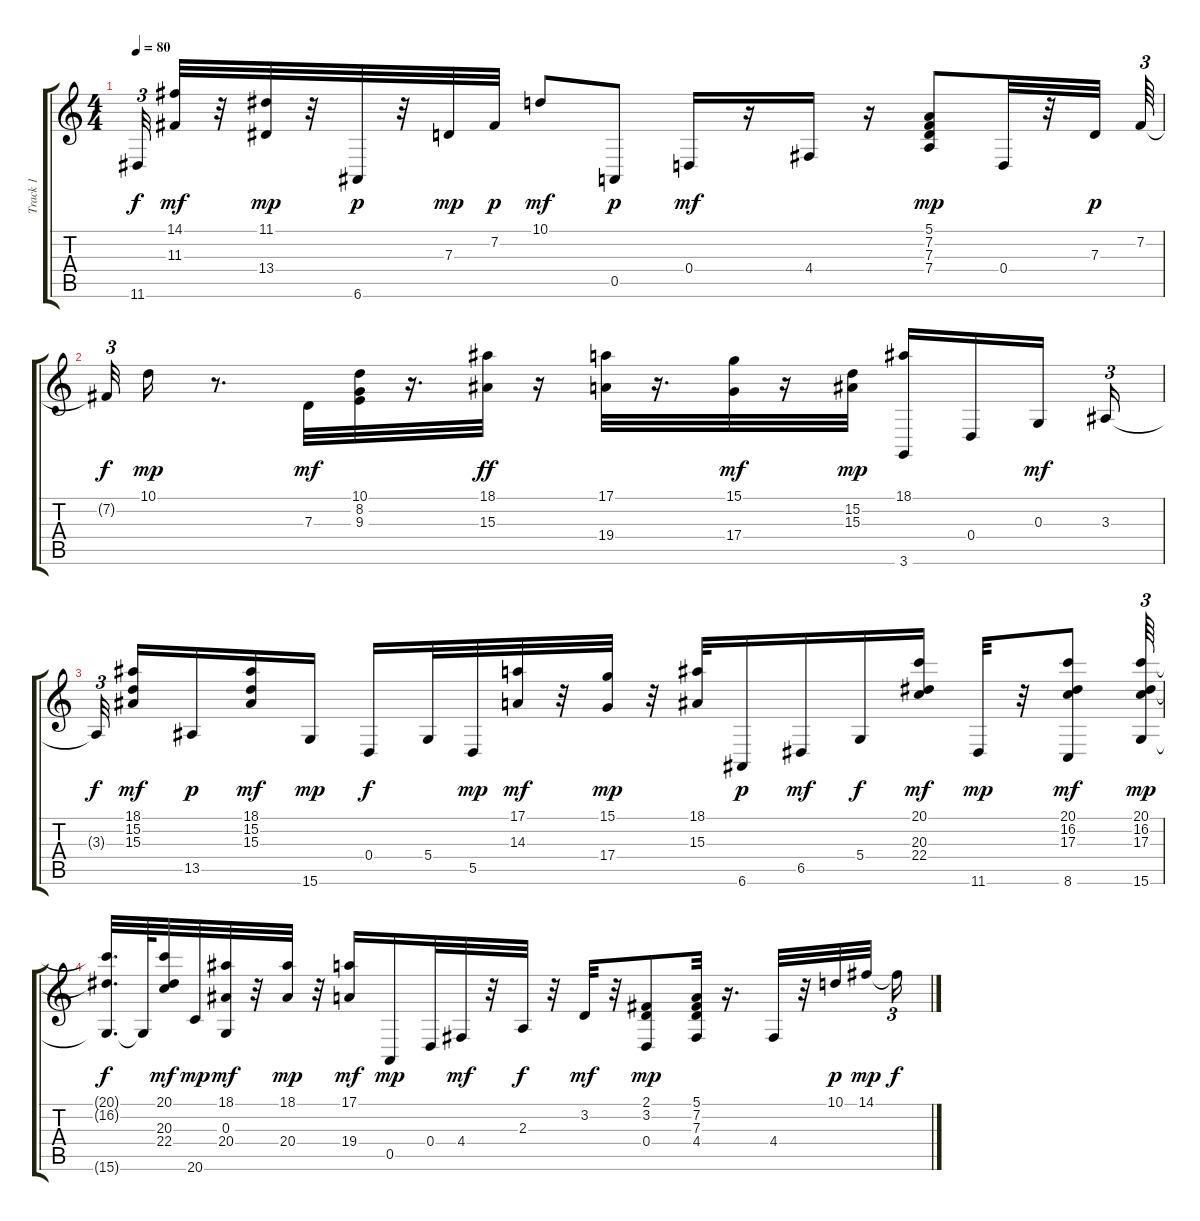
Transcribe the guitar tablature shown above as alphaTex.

\track ("Track 1" "Track 1") {instrument acousticgrandpiano}
\staff {score tabs}
\tuning (E4 B3 G3 D3 A2 E2) {hide}
\ts (4 4)
\tempo 80
\clef g2
\ks c
11.6{t}.32{tu (3 2) dy f} (14.1 11.3).32{dy mf} r.32 (11.1 13.4).32{dy mp} r.32 6.6.32{dy p} r.32 7.3.32{dy mp} 7.2.32{dy p} 10.1.8{dy mf} 0.5.8{dy p} 0.4.16{dy mf} r.16 4.4.16 r.16 (5.1 7.2 7.3 7.4).8{dy mp} 0.4.32 r.32 7.3.32{dy p} 7.2.64{tu (3 2)} |
7.2{t}.32{tu (3 2) dy f} 10.1.16{dy mp} r.8{d} 7.3.32{dy mf} (10.1 8.2 9.3).32 r.16{d} (18.1 15.3).32{dy ff} r.16 (17.1 19.4).32 r.16{d} (15.1 17.4).32{dy mf} r.16 (15.2 15.3).32{dy mp} (18.1 3.6).16 0.4.16 0.3.16{dy mf beam splitsecondary} 3.3.16{tu (3 2)} |
3.3{t}.32{tu (3 2) dy f beam splitsecondary} (18.1 15.2 15.3).16{dy mf} 13.5.16{dy p} (18.1 15.2 15.3).16{dy mf} 15.6.16{dy mp} 0.4.16{dy f} 5.4.32 5.5.32{dy mp} (17.1 14.3).32{dy mf} r.32 (15.1 17.4).32{dy mp} r.32 (18.1 15.3).32 6.6.16{dy p} 6.5.16{dy mf} 5.4.16{dy f} (20.1 20.3 22.4).16{dy mf} 11.6.32{dy mp} r.32 (20.1 16.2 17.3 8.6).8{dy mf} (20.1 16.2 17.3 15.6).64{tu (3 2) dy mp} |
(20.1{t} 16.2{t} 15.6{t}).32{d dy f} 15.6{t}.64 (20.1 20.3 22.4).32{dy mf} 20.6.32{dy mp} (18.1 0.3 20.4).32{dy mf} r.32 (18.1 20.4).32{dy mp} r.32 (17.1 19.4).16{dy mf} 0.5.16{dy mp} 0.4.32 4.4.32{dy mf} r.32 2.3.32{dy f} r.32 3.2.32{dy mf} r.32 (2.1 3.2 0.4).8{dy mp} (5.1 7.2 7.3 4.4).32 r.16{d} 4.4.32 r.32 10.1.32{dy p} 14.1.32{dy mp beam splitsecondary} 14.1{t}.16{tu (3 2) dy f}
